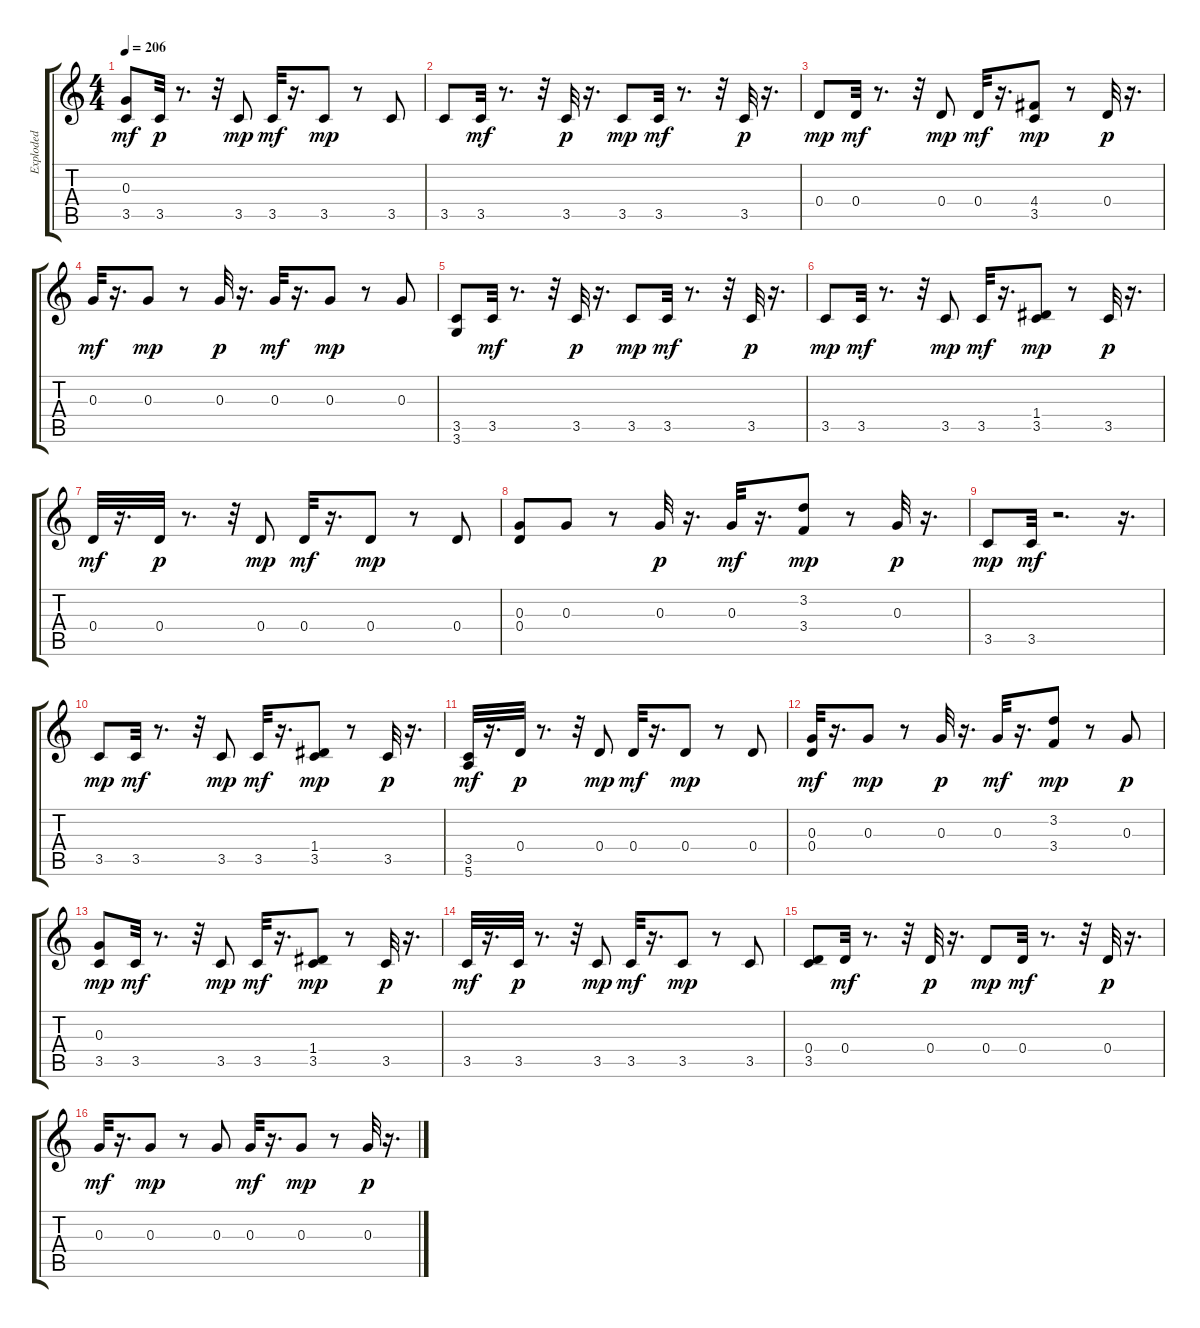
\track ("Exploded" "Exploded") {instrument electricguitarmuted}
\staff {score tabs}
\tuning (E4 B3 G3 D3 A2 E2) {hide}
\ts (4 4)
\tempo 206
\clef g2
\ks c
(0.3 3.5).8{dy mf} 3.5.32{dy p} r.8{d} r.32 3.5.8{dy mp} 3.5.32{dy mf} r.16{d} 3.5.8{dy mp} r.8 3.5.8 |
3.5.8 3.5.32{dy mf} r.8{d} r.32 3.5.32{dy p} r.16{d} 3.5.8{dy mp} 3.5.32{dy mf} r.8{d} r.32 3.5.32{dy p} r.16{d} |
0.4.8{dy mp} 0.4.32{dy mf} r.8{d} r.32 0.4.8{dy mp} 0.4.32{dy mf} r.16{d} (4.4 3.5).8{dy mp} r.8 0.4.32{dy p} r.16{d} |
0.3.32{dy mf} r.16{d} 0.3.8{dy mp} r.8 0.3.32{dy p} r.16{d} 0.3.32{dy mf} r.16{d} 0.3.8{dy mp} r.8 0.3.8 |
(3.5 3.6).8 3.5.32{dy mf} r.8{d} r.32 3.5.32{dy p} r.16{d} 3.5.8{dy mp} 3.5.32{dy mf} r.8{d} r.32 3.5.32{dy p} r.16{d} |
3.5.8{dy mp} 3.5.32{dy mf} r.8{d} r.32 3.5.8{dy mp} 3.5.32{dy mf} r.16{d} (1.4 3.5).8{dy mp} r.8 3.5.32{dy p} r.16{d} |
0.4.32{dy mf} r.16{d} 0.4.32{dy p} r.8{d} r.32 0.4.8{dy mp} 0.4.32{dy mf} r.16{d} 0.4.8{dy mp} r.8 0.4.8 |
(0.3 0.4).8 0.3.8 r.8 0.3.32{dy p} r.16{d} 0.3.32{dy mf} r.16{d} (3.2 3.4).8{dy mp} r.8 0.3.32{dy p} r.16{d} |
3.5.8{dy mp} 3.5.32{dy mf} r.2{d} r.16{d} |
3.5.8{dy mp} 3.5.32{dy mf} r.8{d} r.32 3.5.8{dy mp} 3.5.32{dy mf} r.16{d} (1.4 3.5).8{dy mp} r.8 3.5.32{dy p} r.16{d} |
(3.5 5.6).32{dy mf} r.16{d} 0.4.32{dy p} r.8{d} r.32 0.4.8{dy mp} 0.4.32{dy mf} r.16{d} 0.4.8{dy mp} r.8 0.4.8 |
(0.3 0.4).32{dy mf} r.16{d} 0.3.8{dy mp} r.8 0.3.32{dy p} r.16{d} 0.3.32{dy mf} r.16{d} (3.2 3.4).8{dy mp} r.8 0.3.8{dy p} |
(0.3 3.5).8{dy mp} 3.5.32{dy mf} r.8{d} r.32 3.5.8{dy mp} 3.5.32{dy mf} r.16{d} (1.4 3.5).8{dy mp} r.8 3.5.32{dy p} r.16{d} |
3.5.32{dy mf} r.16{d} 3.5.32{dy p} r.8{d} r.32 3.5.8{dy mp} 3.5.32{dy mf} r.16{d} 3.5.8{dy mp} r.8 3.5.8 |
(0.4 3.5).8 0.4.32{dy mf} r.8{d} r.32 0.4.32{dy p} r.16{d} 0.4.8{dy mp} 0.4.32{dy mf} r.8{d} r.32 0.4.32{dy p} r.16{d} |
0.3.32{dy mf} r.16{d} 0.3.8{dy mp} r.8 0.3.8 0.3.32{dy mf} r.16{d} 0.3.8{dy mp} r.8 0.3.32{dy p} r.16{d}
